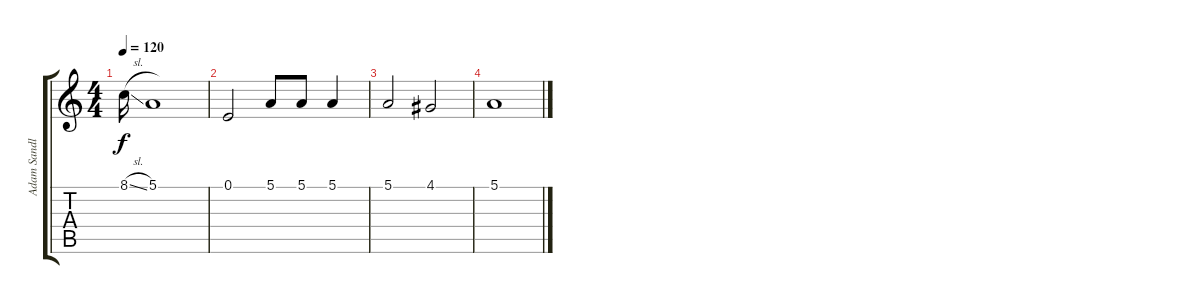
\track ("Adam Sandler Vocals" "Adam Sandl") {instrument voiceoohs}
\staff {score tabs}
\tuning (E4 B3 G3 D3 A2 E2) {hide}
\ts (4 4)
\tempo 120
\clef g2
\ks c
8.1{sl}.16{dy f} 5.1.1 |
0.1.2 5.1.8 5.1.8 5.1.4 |
5.1.2 4.1.2 |
5.1.1
